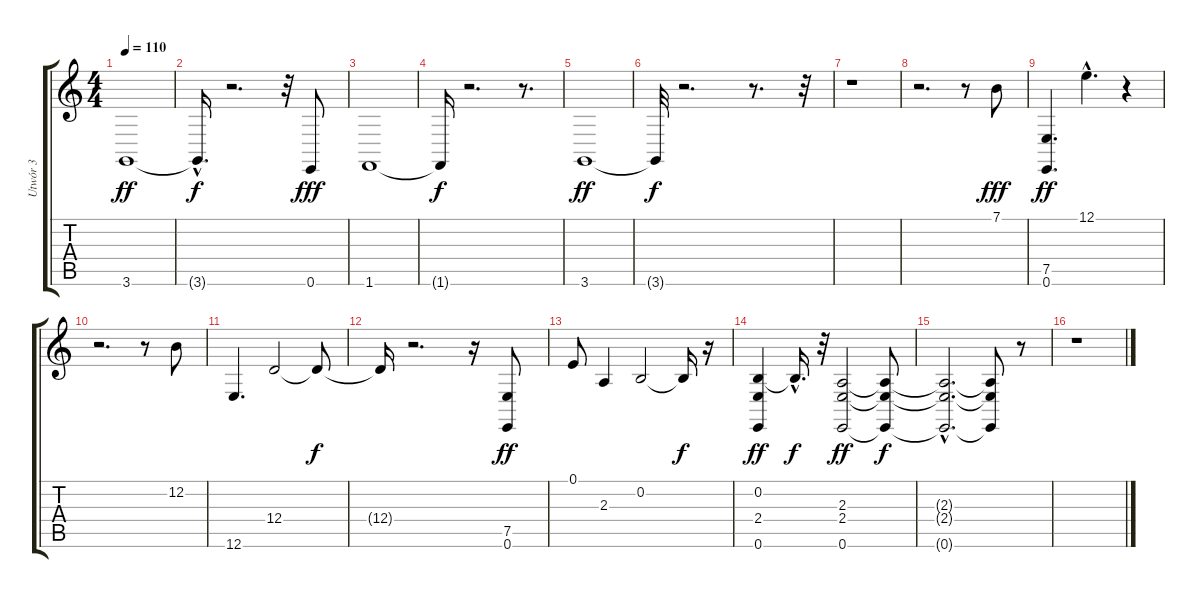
\track ("Utwór 3" "Utwór 3") {instrument acousticgrandpiano}
\staff {score tabs}
\tuning (E4 B3 G3 D3 A2 E2) {hide}
\ts (4 4)
\tempo 110
\clef g2
\ks c
3.6.1{dy ff} |
3.6{hac t}.16{d dy f} r.2{d} r.32 0.6.8{dy fff} |
1.6.1 |
1.6{t}.16{dy f} r.2{d} r.8{d} |
3.6.1{dy ff} |
3.6{t}.32{dy f} r.2{d} r.8{d} r.32 |
r.1 |
r.2{d} r.8 7.1.8{dy fff} |
(7.5 0.6).4{d dy ff} 12.1{hac}.4{d} r.4 |
r.2{d} r.8 12.2.8 |
12.6.4{d} 12.4.2 12.4{t}.8{dy f} |
12.4{t}.16 r.2{d} r.16 (7.5 0.6).8{dy ff} |
0.1.8 2.3.4 0.2.2 0.2{t}.16{dy f} r.16 |
(0.2 2.4 0.6).4{dy ff} 0.2{hac t}.16{d dy f} r.32 (2.3 2.4 0.6).2{dy ff} (2.3{t} 2.4{t} 0.6{t}).8{dy f} |
(2.3{hac t} 2.4{hac t} 0.6{hac t}).2{d} (2.3{t} 2.4{t} 0.6{t}).8 r.8 |
r.1
